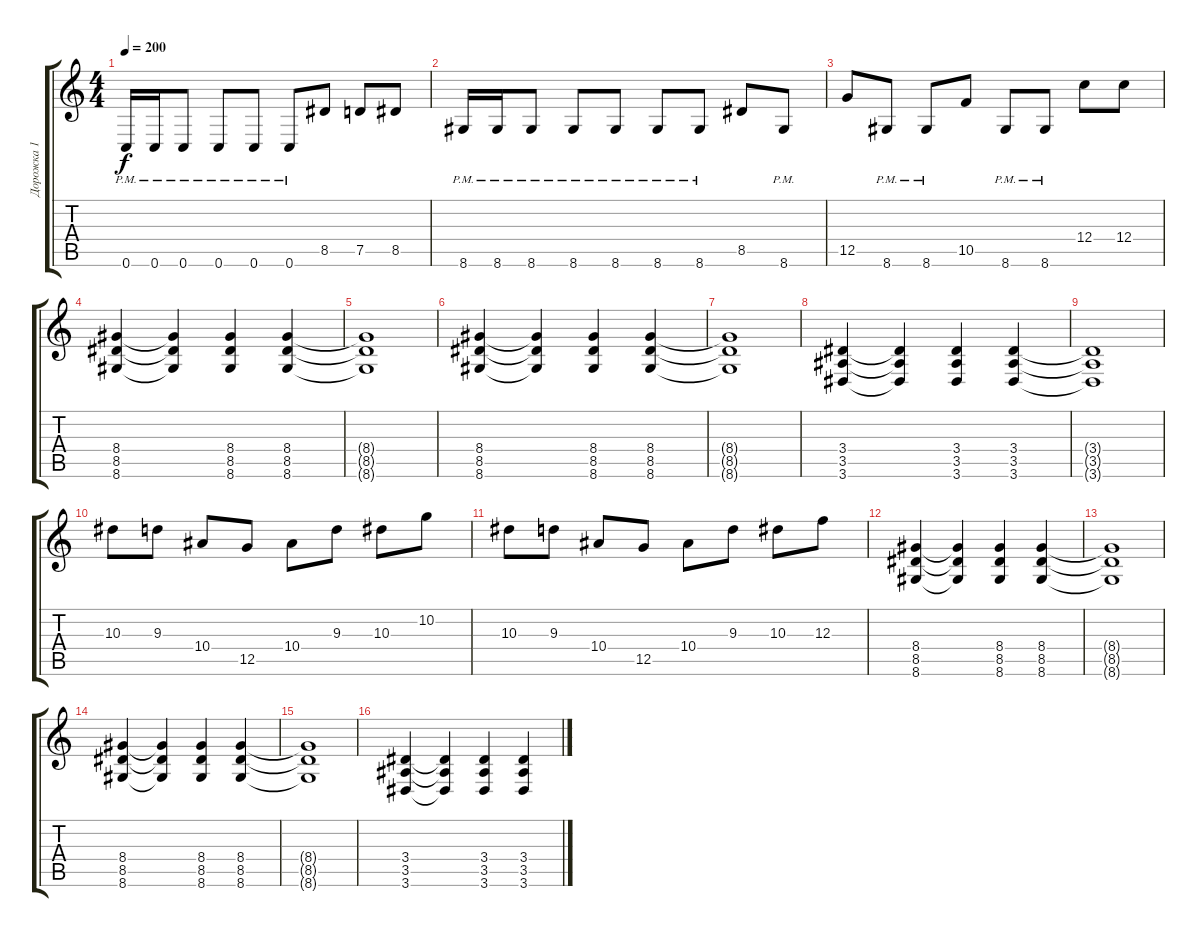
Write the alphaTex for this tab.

\track ("Дорожка 1" "Дорожка 1") {instrument overdrivenguitar}
\staff {score tabs}
\tuning (D4 A3 F3 C3 G2 C2) {hide}
\ts (4 4)
\tempo 200
\clef g2
\ks c
0.6{pm}.16{dy f} 0.6{pm}.16 0.6{pm}.8 0.6{pm}.8 0.6{pm}.8 0.6{pm}.8 8.5.8 7.5.8 8.5.8 |
8.6{pm}.16 8.6{pm}.16 8.6{pm}.8 8.6{pm}.8 8.6{pm}.8 8.6{pm}.8 8.6{pm}.8 8.5.8 8.6{pm}.8 |
12.5.8 8.6{pm}.8 8.6{pm}.8 10.5.8 8.6{pm}.8 8.6{pm}.8 12.4.8 12.4.8 |
(8.4 8.5 8.6).4 (8.4{t} 8.5{t} 8.6{t}).4 (8.4 8.5 8.6).4 (8.4 8.5 8.6).4 |
(8.4{t} 8.5{t} 8.6{t}).1 |
(8.4 8.5 8.6).4 (8.4{t} 8.5{t} 8.6{t}).4 (8.4 8.5 8.6).4 (8.4 8.5 8.6).4 |
(8.4{t} 8.5{t} 8.6{t}).1 |
(3.4 3.5 3.6).4 (3.4{t} 3.5{t} 3.6{t}).4 (3.4 3.5 3.6).4 (3.4 3.5 3.6).4 |
(3.4{t} 3.5{t} 3.6{t}).1 |
10.3.8 9.3.8 10.4.8 12.5.8 10.4.8 9.3.8 10.3.8 10.2.8 |
10.3.8 9.3.8 10.4.8 12.5.8 10.4.8 9.3.8 10.3.8 12.3.8 |
(8.4 8.5 8.6).4 (8.4{t} 8.5{t} 8.6{t}).4 (8.4 8.5 8.6).4 (8.4 8.5 8.6).4 |
(8.4{t} 8.5{t} 8.6{t}).1 |
(8.4 8.5 8.6).4 (8.4{t} 8.5{t} 8.6{t}).4 (8.4 8.5 8.6).4 (8.4 8.5 8.6).4 |
(8.4{t} 8.5{t} 8.6{t}).1 |
(3.4 3.5 3.6).4 (3.4{t} 3.5{t} 3.6{t}).4 (3.4 3.5 3.6).4 (3.4 3.5 3.6).4
